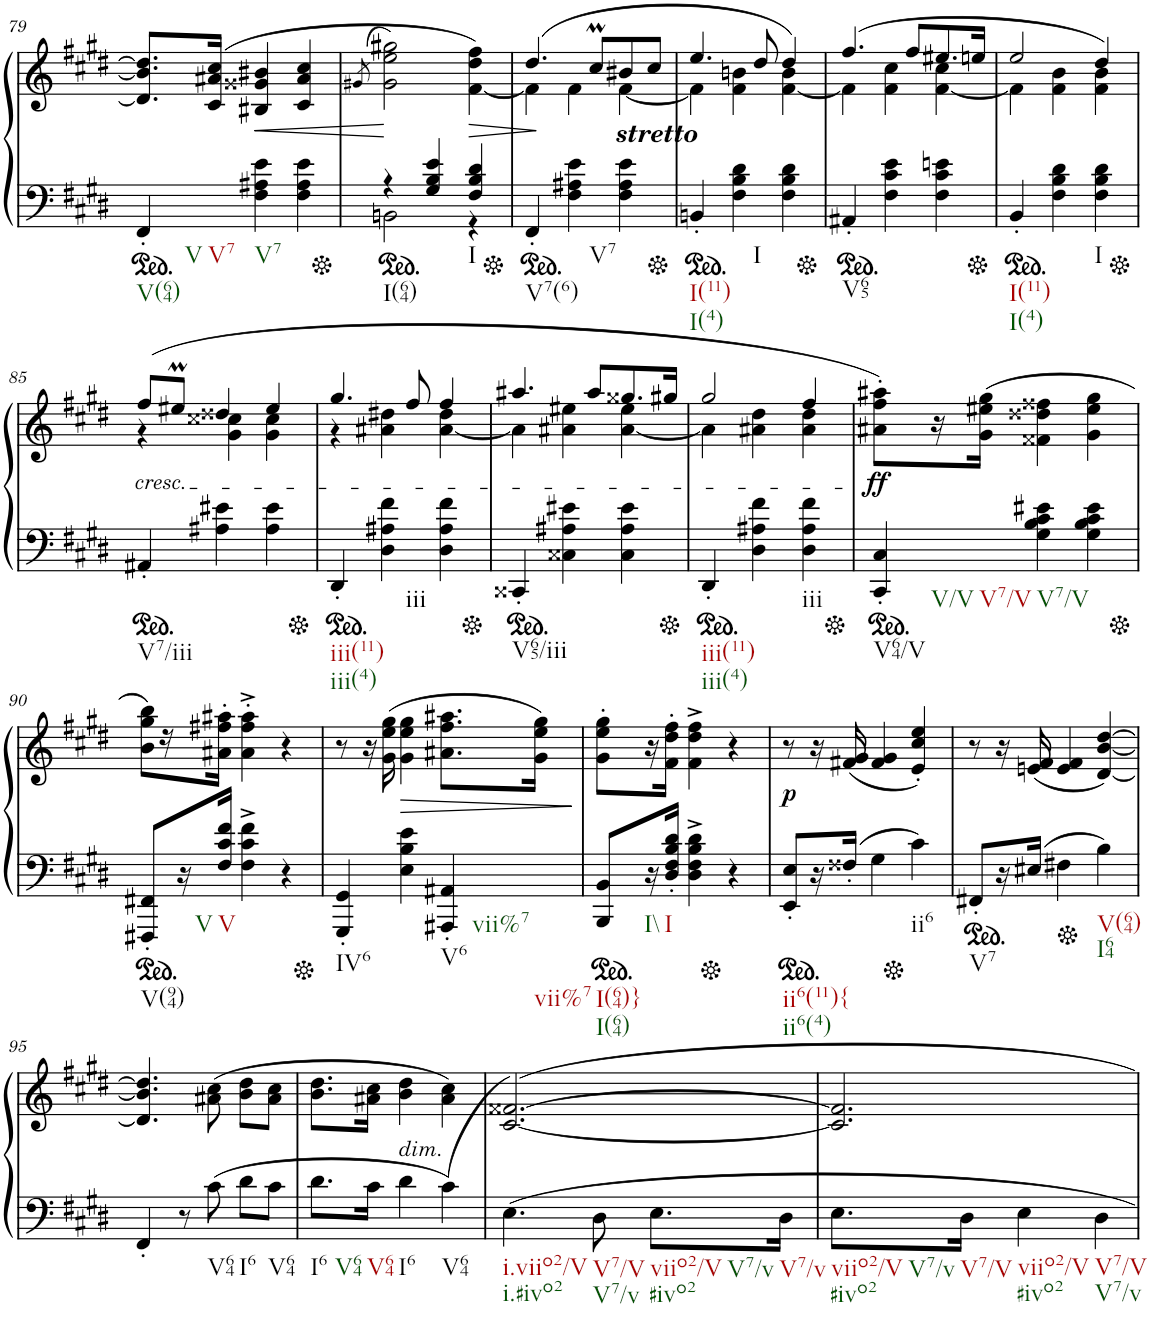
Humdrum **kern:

**kern	**kern	**dynam
*part2	*part1	*part1
*staff2	*staff1	*staff1
*I"piano	*I"piano	*
*I'Pno	*I'Pno	*
!!LO:PB:g=z
*clefF4	*clefG2	*
*k[f#c#g#d#]	*k[f#c#g#d#]	*
*c#:	*c#:	*
*M3/4	*M3/4	*
*ped	*	*
=79	=79	=79
!LO:TX:b:t=V(64)	!	!
!LO:TX:b:t=V	!	!
!LO:TX:b:t=V7	!	!
4FF#'/	8.d#/] 8.b/] 8.dd#/]L	.
.	(16c#/ 16a#X/ 16cc#/Jk	.
!LO:TX:b:t=V7	!	!
!	!	!LO:HP:b
4F#\ 4A#X\ 4e\	4B#X/ 4g##X/ 4b#X/	<
4F#\ 4A#\ 4e\	4c#/ 4a#/ 4cc#/	.
=80	=80	=80
.	(>8qg#X/	.
*Xped	*	*
*ped	*	*
*^	*	*
!LO:TX:b:t=I(64)	!	!	!
4r	2BBn\	2g#\ 2ee\ 2gg#X\)	.
4G#/ 4B/ 4e/	.	.	.
!LO:TX:b:t=I	!	!	!
!	!	!	!LO:HP:n=1:b
4F#/ 4B/ 4d#/	4r	[4f#\ 4dd#\ 4ff#\)	[ >
*v	*v	*	*
=81	=81	=81
*Xped	*	*
*ped	*	*
*^	*^	*
!LO:TX:b:t=V7(6)	!	!	!	!
*v	*v	*	*	*
4FF#'/	(4.dd#/	4f#\]	.
!LO:TX:b:t=V7	!	!	!
4F#\ 4A#X\ 4e\	.	4f#\	]
.	8cc#M/L	.	.
!	!LO:TX:b:Bi:t=stretto	!	!
4F#\ 4A#\ 4e\	8b#X/	[4f#\	.
.	8cc#/J	.	.
=82	=82	=82	=82
*Xped	*	*	*
*ped	*	*	*
!LO:TX:b:t=I(11)	!	!	!
!LO:TX:b:t=I(4)	!	!	!
4BBn'/	4.ee/	4f#\]	.
!LO:TX:b:t=I	!	!	!
4F#\ 4B\ 4d#\	.	4f#\ 4bn\	.
.	8dd#/	.	.
4F#\ 4B\ 4d#\	4dd#/)	[4f#\ 4b\	.
=83	=83	=83	=83
*Xped	*	*	*
*ped	*	*	*
!LO:TX:b:t=V65	!	!	!
4AA#X'/	(4.ff#/	4f#\]	.
4F#\ 4c#\ 4e\	.	4f#\ 4cc#\	.
.	8ff#/L	.	.
4F#\ 4c#\ 4en\	8.ee#X/	[4f#\ 4cc#\	.
.	16een/Jk	.	.
=84	=84	=84	=84
*Xped	*	*	*
*ped	*	*	*
!LO:TX:b:t=I(11)	!	!	!
!LO:TX:b:t=I(4)	!	!	!
4BB'/	2ee/	4f#\]	.
4F#\ 4B\ 4d#\	.	4f#\ 4b\	.
!LO:TX:b:t=I	!	!	!
4F#\ 4B\ 4d#\	4dd#/)	4f#\ 4b\	.
!!LO:LB:g=z	!!
=85	=85	=85	=85
*Xped	*	*	*
*ped	*	*	*
!	!LO:TX:b:i:t=cresc.	!	!
!LO:TX:b:t=V7/iii	!	!	!
4AA#X'/	(8ff#/L	4r	.
.	8ee#Xm/J	.	.
4A#X\ 4e#X\	4dd##X/	4g#\ 4cc##X\	.
4A#\ 4e#\	4ee#/	4g#\ 4cc##\	.
=86	=86	=86	=86
*Xped	*	*	*
*ped	*	*	*
!LO:TX:b:t=iii(11)	!	!	!
!LO:TX:b:t=iii(4)	!	!	!
4DD#'/	4.gg#/	4r	.
!LO:TX:b:t=iii	!	!	!
4D#\ 4A#X\ 4f#\	.	4a#X\ 4dd#X\	.
.	8ff#/	.	.
4D#\ 4A#\ 4f#\	4ff#/	[4a#\ 4dd#\	.
=87	=87	=87	=87
*Xped	*	*	*
*ped	*	*	*
!LO:TX:b:t=V65/iii	!	!	!
4CC##X'/	4.aa#X/	4a#\]	.
4C##X\ 4A#X\ 4e#X\	.	4a#X\ 4ee#X\	.
.	8aa#/L	.	.
4C##\ 4A#\ 4e#\	8.gg##X/	[4a#\ 4ee#\	.
.	16gg#X/Jk	.	.
=88	=88	=88	=88
*Xped	*	*	*
*ped	*	*	*
!LO:TX:b:t=iii(11)	!	!	!
!LO:TX:b:t=iii(4)	!	!	!
4DD#'/	2gg#/	4a#\]	.
4D#\ 4A#X\ 4f#\	.	4a#X\ 4dd#\	.
!LO:TX:b:t=iii	!	!	!
4D#\ 4A#\ 4f#\	4ff#/	4a#\ 4dd#\	.
*	*v	*v	*
=89	=89	=89
*Xped	*	*
*ped	*	*
*	*^	*
!LO:TX:b:t=V64/V	!	!	!
!LO:TX:b:t=V/V	!	!	!
!LO:TX:b:t=V7/V	!	!	!
!	!	!	!LO:DY:b
*	*v	*v	*
4CC#/' 4C#/'	8a#X\' 8ff#\' 8aa#X\'L)	ff
.	16r	.
.	(16g#\ 16ee#X\ 16gg#\JJ	.
!LO:TX:b:t=V7/V	!	!
4G#\ 4B\ 4c#\ 4e#X\	4f##X\ 4dd##X\ 4ff##X\	.
4G#\ 4B\ 4c#\ 4e#\	4g#\ 4ee#\ 4gg#\	.
!!LO:LB:g=z
=90	=90	=90
*Xped	*	*
*ped	*	*
!LO:TX:b:t=V(94)	!	!
8FFF#X/' 8FF#X/'L	8b\ 8gg#\ 8bb\L)	.
!LO:TX:b:t=V	!	!
16r	16r	.
!LO:TX:b:t=V	!	!
16F#/ 16c#/ 16f#/JJ	16a#X\' 16ff#X\' 16aa#X\'JJ	.
4F#\^ 4c#\^ 4f#\^	4a#\'^ 4ff#\'^ 4aa#\'^	.
4r	4r	.
=91	=91	=91
*Xped	*	*
!LO:TX:b:t=IV6	!	!
4GGG#/' 4GG#/'	8r	.
.	16r	.
.	(16g#\ 16ee\ 16gg#\	.
!	!	!LO:HP:b
4E\ 4B\ 4e\	4g#\ 4ee\ 4gg#\	>
!LO:TX:b:t=V6	!	!
!LO:TX:b:t=vii%7	!	!
!LO:TX:b:t=vii%7	!	!
4AAA#X/' 4AA#X/'	8.a#X\ 8.ff#\ 8.aa#X\L	.
.	16g#\ 16ee\ 16gg#\Jk)	.
.	.	]
=92	=92	=92
*ped	*	*
!LO:TX:b:t=I(64)}	!	!
!LO:TX:b:t=I(64)	!	!
8BBB/ 8BB/L	8g#\' 8ee\' 8gg#\'L	.
!LO:TX:b:t=I\\	!	!
16r	16r	.
!LO:TX:b:t=I	!	!
16D#/' 16F#/' 16B/' 16d#/'JJ	16f#\' 16dd#\' 16ff#\'JJ	.
4D#\^ 4F#\^ 4B\^ 4d#\^	4f#\^ 4dd#\^ 4ff#\^	.
*Xped	*	*
4r	4r	.
=93	=93	=93
*ped	*	*
!LO:TX:b:t=ii6(11){	!	!
!LO:TX:b:t=ii6(4)	!	!
!	!	!LO:DY:b
8EE/' 8E/'L	8r	p
16r	16r	.
(16F##X'/JJ	(16f#X/ 16g#/	.
4G#\	4f#/ 4g#/	.
*Xped	*	*
!LO:TX:b:t=ii6	!	!
4c#\)	4e/' 4cc#/' 4ee/')	.
=94	=94	=94
*ped	*	*
!LO:TX:b:t=V7	!	!
8FF#X'/L	8r	.
16r	16r	.
(16E#X/JJ	(16en/ 16f#/	.
4F#X\	4e/ 4f#/	.
*Xped	*	*
!LO:TX:b:t=V(64)	!	!
!LO:TX:b:t=I64	!	!
4B\)	[4d#/ [4b/ [4dd#/)	.
!!LO:LB:g=z
=95	=95	=95
4FF#'/	4.d#/] 4.b/] 4.dd#/]	.
8r	.	.
!LO:TX:b:t=V64	!	!
(8c#\	(8a#X\ 8cc#\	.
!LO:TX:b:t=I6	!	!
8d#\L	8b\ 8dd#\L	.
!LO:TX:b:t=V64	!	!
8c#\J	8a#\ 8cc#\J	.
=96	=96	=96
!LO:TX:b:t=I6	!	!
!LO:TX:b:t=V64	!	!
8.d#\L	8.b\ 8.dd#\L	.
!LO:TX:b:t=V64	!	!
16c#\Jk	16a#X\ 16cc#\Jk	.
!	!LO:TX:b:i:t=dim.	!
!LO:TX:b:t=I6	!	!
4d#\	4b\ 4dd#\	.
!LO:TX:b:t=V64	!	!
4c#\)	4a#\ 4cc#\)	.
=97	=97	=97
!LO:TX:b:t=i.viio2/V	!	!
!LO:TX:b:t=i.#ivo2	!	!
4.E\	([2.c#/ [2.f##X/	.
!LO:TX:b:t=V7/V	!	!
!LO:TX:b:t=V7/v	!	!
8D#\	.	.
!LO:TX:b:t=viio2/V	!	!
!LO:TX:b:t=#ivo2	!	!
!LO:TX:b:t=V7/v	!	!
8.E\L	.	.
!LO:TX:b:t=V7/v	!	!
16D#\Jk	.	.
=98	=98	=98
!LO:TX:b:t=viio2/V	!	!
!LO:TX:b:t=#ivo2	!	!
!LO:TX:b:t=V7/v	!	!
8.E\L	2.c#/] 2.f##/]	.
!LO:TX:b:t=V7/V	!	!
16D#\Jk	.	.
!LO:TX:b:t=viio2/V	!	!
!LO:TX:b:t=#ivo2	!	!
4E\	.	.
!LO:TX:b:t=V7/V	!	!
!LO:TX:b:t=V7/v	!	!
4D#\	.	.
=	=	=
*-	*-	*-
